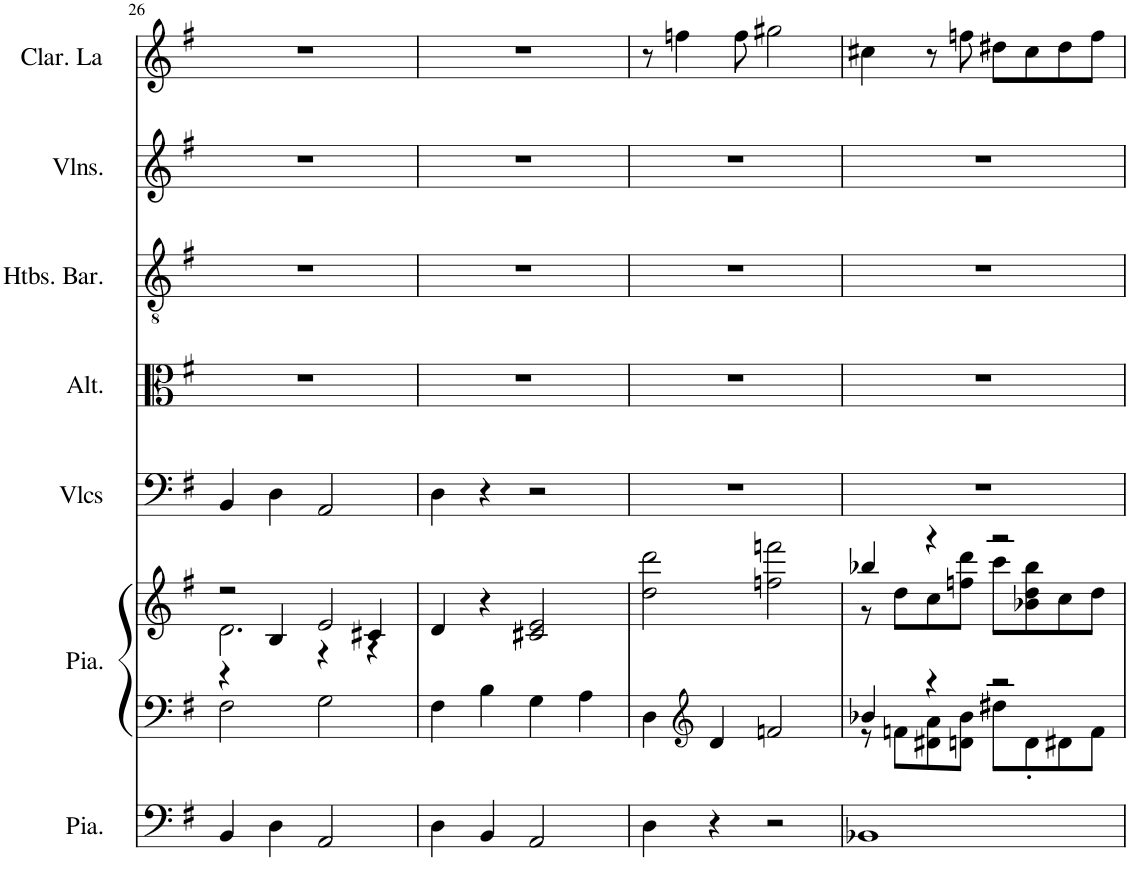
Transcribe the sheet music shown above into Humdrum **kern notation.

**kern	**kern	**kern	**kern	**kern	**kern	**kern	**kern
*part7	*part6	*part6	*part5	*part4	*part3	*part2	*part1
*staff8	*staff7	*staff6	*staff5	*staff4	*staff3	*staff2	*staff1
*I"Piano, Pedals	*I"Piano, Organ	*	*I"Violoncelles, Bass	*I"Altos, Tenor	*I"Hautbois Baryton, Alto	*I"Violons, Soprano	*I"Clarinette en La, Soprano solo
*I'Pia.	*I'Pia.	*	*I'Vlcs	*I'Alt.	*I'Htbs. Bar.	*I'Vlns.	*I'Clar. La
!!LO:PB:g=z
*clefF4	*clefF4	*clefG2	*clefF4	*clefC3	*clefGv2	*clefG2	*clefG2
*	*	*	*	*	*	*	*Trd2c3
*k[f#]	*k[f#]	*k[f#]	*k[f#]	*k[f#]	*k[f#]	*k[f#]	*k[f#]
*M4/4	*M4/4	*M4/4	*M4/4	*M4/4	*M4/4	*M4/4	*M4/4
=26	=26	=26	=26	=26	=26	=26	=26
*	*	*^	*	*	*	*	*
*	*	*	*^	*	*	*	*	*
4BB/	2F#\	2r	2.d\	4r	4BB/	1r	1r	1r	1r
4D\	.	.	.	4B/	4D\	.	.	.	.
2AA/	2G\	2e/	.	4r	2AA/	.	.	.	.
.	.	.	4r	4c#X/	.	.	.	.	.
*	*	*v	*v	*v	*	*	*	*	*
=27	=27	=27	=27	=27	=27	=27	=27
4D\	4F#\	4d/	4D\	1r	1r	1r	1r
4BB/	4B\	4r	4r	.	.	.	.
2AA/	4G\	2c#X/ 2e/	2r	.	.	.	.
.	4A\	.	.	.	.	.	.
=28	=28	=28	=28	=28	=28	=28	=28
4D\	4D\	2dd\ 2ddd\	1r	1r	1r	1r	8r
.	.	.	.	.	.	.	4ffn\
*	*clefG2	*	*	*	*	*	*
4r	4d/	.	.	.	.	.	.
.	.	.	.	.	.	.	8ff\
2r	2fn/	2ffn\ 2fffn\	.	.	.	.	2gg#X\
=29	=29	=29	=29	=29	=29	=29	=29
*	*^	*^	*	*	*	*	*
1BB-X	4b-X/	8r	4bb-X/	8r	1r	1r	1r	1r	4cc#X\
.	.	8fn\L	.	8dd\L	.	.	.	.	.
.	4r	8d#X\ 8a\	4r	8cc\	.	.	.	.	8r
.	.	8dn\ 8b-\J	.	8ffn\ 8ddd\J	.	.	.	.	8ffn\
.	2r	8dd#X\L	2r	8ccc\L	.	.	.	.	8dd#X\L
.	.	8d'\	.	8b-X\ 8dd\ 8bb-\	.	.	.	.	8cc#\
.	.	8d#X\	.	8cc\	.	.	.	.	8dd#\
.	.	8f\J	.	8dd\J	.	.	.	.	8ff\J
*	*v	*v	*	*	*	*	*	*	*
*	*	*v	*v	*	*	*	*	*
=	=	=	=	=	=	=	=
*-	*-	*-	*-	*-	*-	*-	*-
